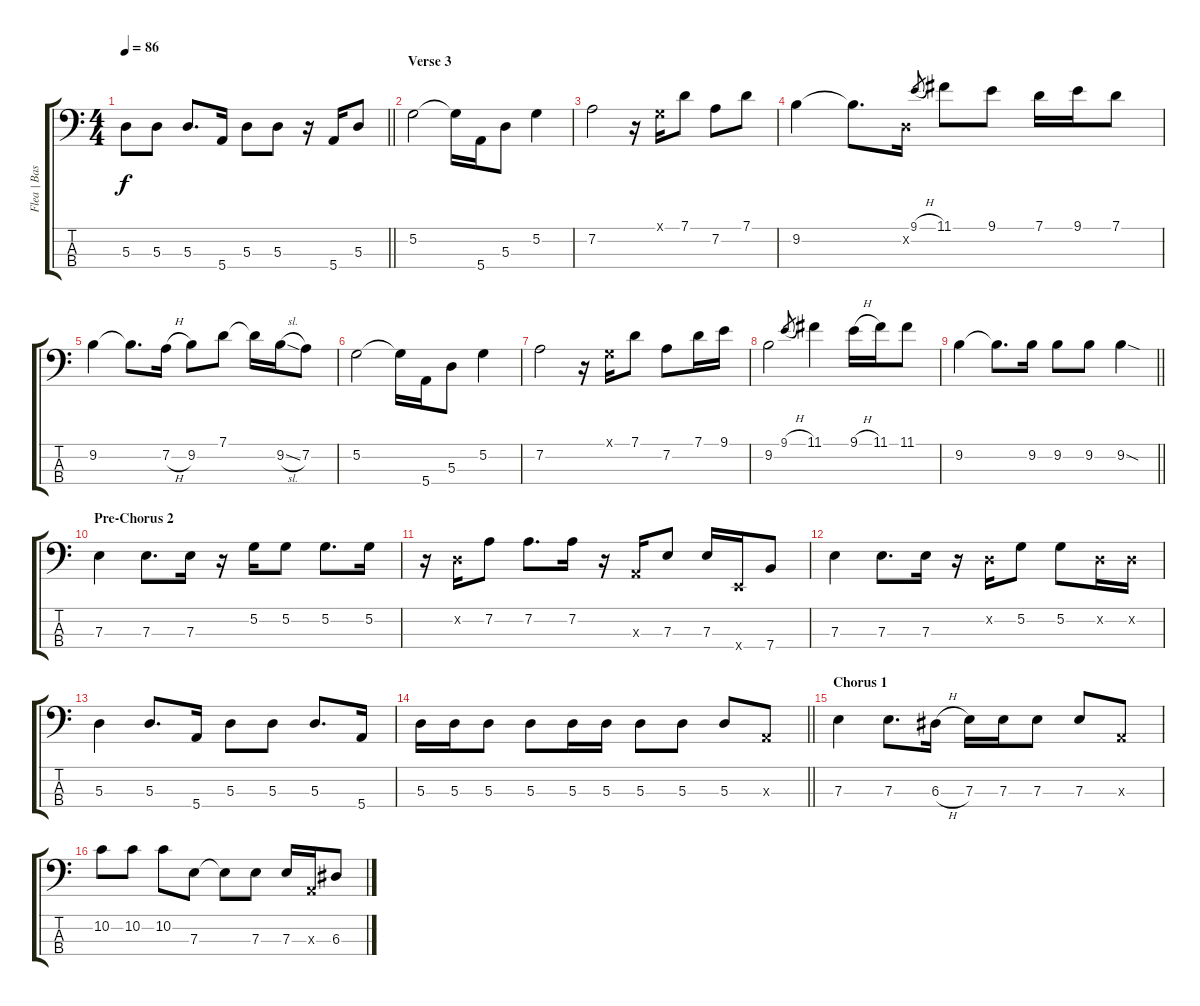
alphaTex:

\track ("Flea | Bass" "Flea | Bas") {instrument electricbassfinger}
\staff {score tabs}
\tuning (G2 D2 A1 E1) {hide}
\ts (4 4)
\tempo 86
\clef f4
\barLineRight lightlight
\ks c
5.3.8{dy f} 5.3.8 5.3.8{d} 5.4.16 5.3.8 5.3.8 r.16 5.4.16 5.3.8 |
\section ("" "Verse 3")
5.2.2 5.2{t}.16 5.4.16 5.3.8 5.2.4 |
7.2.2 r.16 0.1{x}.16 7.1.8 7.2.8 7.1.8 |
9.2.4 9.2{t}.8{d} 0.2{x}.16 9.1{h}.8{gr} 11.1.8 9.1.8 7.1.16 9.1.16 7.1.8 |
9.2.4 9.2{t}.8{d} 7.2{h}.16 9.2.8 7.1.8 7.1{t}.16 9.2{sl}.16 7.2.8 |
5.2.2 5.2{t}.16 5.4.16 5.3.8 5.2.4 |
7.2.2 r.16 0.1{x}.16 7.1.8 7.2.8 7.1.16 9.1.16 |
9.2.2 9.1{h}.8{gr} 11.1.4 9.1{h}.16 11.1.16 11.1.8 |
\barLineRight lightlight
9.2.4 9.2{t}.8{d} 9.2.16 9.2.8 9.2.8 9.2{sod}.4 |
\section ("" "Pre-Chorus 2")
7.3.4 7.3.8{d} 7.3.16 r.16 5.2.16 5.2.8 5.2.8{d} 5.2.16 |
r.16 0.2{x}.16 7.2.8 7.2.8{d} 7.2.16 r.16 0.3{x}.16 7.3.8 7.3.16 0.4{x}.16 7.4.8 |
7.3.4 7.3.8{d} 7.3.16 r.16 0.2{x}.16 5.2.8 5.2.8 0.2{x}.16 0.2{x}.16 |
5.3.4 5.3.8{d} 5.4.16 5.3.8 5.3.8 5.3.8{d} 5.4.16 |
\barLineRight lightlight
5.3.16 5.3.16 5.3.8 5.3.8 5.3.16 5.3.16 5.3.8 5.3.8 5.3.8 0.3{x}.8 |
\section ("" "Chorus 1")
7.3.4 7.3.8{d} 6.3{h}.16 7.3.16 7.3.16 7.3.8 7.3.8 0.3{x}.8 |
10.2.8 10.2.8 10.2.8 7.3.8 7.3{t}.8 7.3.8 7.3.16 0.3{x}.16 6.3.8
